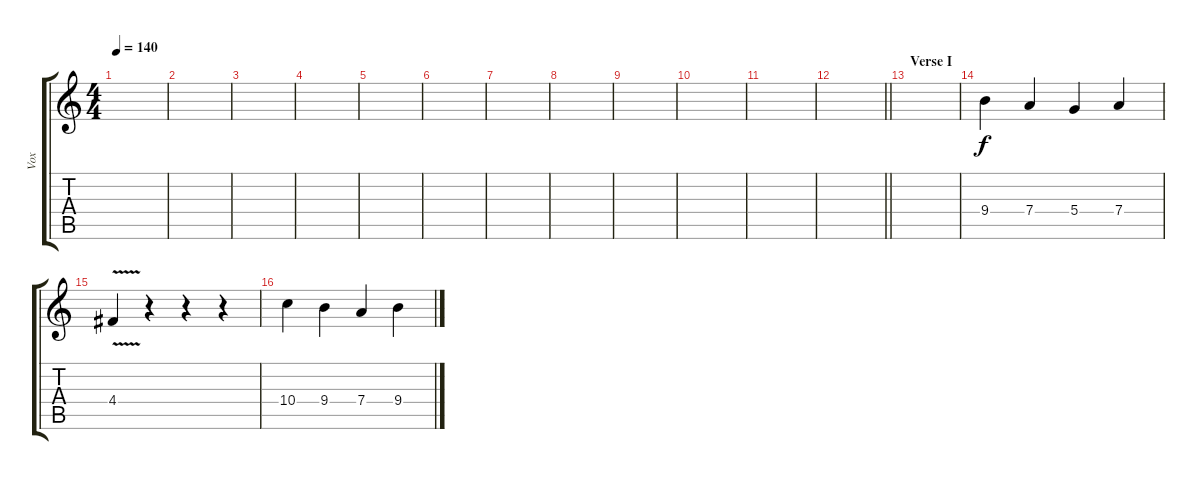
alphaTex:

\track ("Vox" "Vox") {instrument contrabass}
\staff {score tabs}
\tuning (E4 B3 G3 D3 A2 E2) {hide}
\ts (4 4)
\tempo 140
\clef g2
\ks c
|
|
|
|
|
|
|
|
|
|
|
\barLineRight lightlight
|
\section ("" "Verse I")
|
9.4.4 7.4.4 5.4.4 7.4.4 |
4.4{v}.4 r.4 r.4 r.4 |
10.4.4 9.4.4 7.4.4 9.4.4
